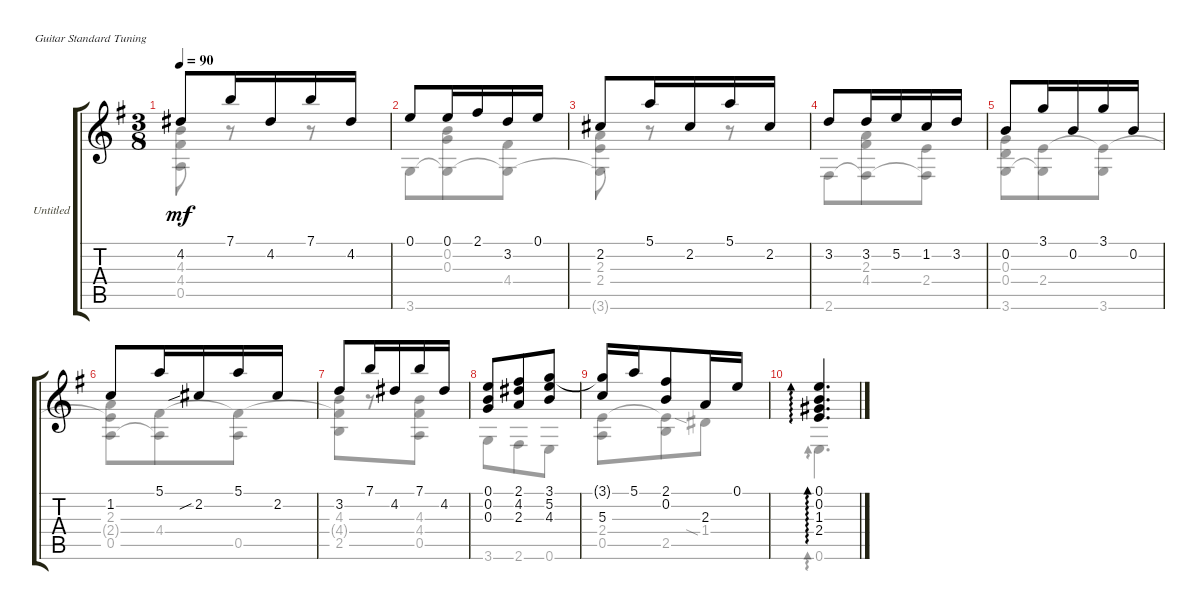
\bracketExtendMode groupsimilarinstruments
\firstSystemTrackNameOrientation horizontal
\otherSystemsTrackNameOrientation horizontal
\track ("Untitled" "Untitled") {instrument acousticguitarnylon}
\staff {score tabs}
\tuning (E4 B3 G3 D3 A2 E2)
\voice
\ts (3 8)
\tempo 90
\clef g2
\ks eminor
4.2.8{dy mf} 7.1.16 4.2.16 7.1.16 4.2.16 |
0.1.8 0.1.16 2.1.16 3.2.16 0.1.16 |
2.2.8 5.1.16 2.2.16 5.1.16 2.2.16 |
3.2.8 3.2.16 5.2.16 1.2.16 3.2.16 |
0.2.8 3.1.16 0.2.16 3.1.16 0.2.16 |
1.2.8 5.1.16 2.2{sib}.16 5.1.16 2.2.16 |
3.2.8 7.1.16 4.2.16 7.1.16 4.2.16 |
(0.1 0.2 0.3).8 (2.1 4.2 2.3).8 (3.1 5.2 4.3).8 |
(3.1{t} 5.3).16 5.1.16 (2.1 0.2).8 2.3.16 0.1.16 |
(0.1 0.2 1.3 2.4).4{d ad 0}
\voice
\clef g2
\ottava regular
\simile none
\ks eminor
(4.3 4.4 0.5{t}).8{dy mf} r.8 r.8 |
3.6.8 (0.2 0.3 3.6{t}).8 (4.4 3.6{t}).8 |
(2.3 2.4 3.6{t}).8 r.8 r.8 |
2.6.8 (2.3 4.4 2.6{t}).8 (2.4 2.6{t}).8 |
(0.3 0.4 3.6).8 (2.4 3.6{t}).8 (2.4{t} 3.6).8 |
(2.3 2.4{t} 0.5).8 (4.4 0.5{t}).8 (4.4{t} 0.5).8 |
(4.3 4.4{t} 2.5).8 r.8 (4.3 4.4 0.5).8 |
3.6.8 2.6.8 0.6.8 |
(2.4 0.5).8 (2.4{t} 2.5).8 1.4{sia}.8 |
0.6.4{d ad 0}
